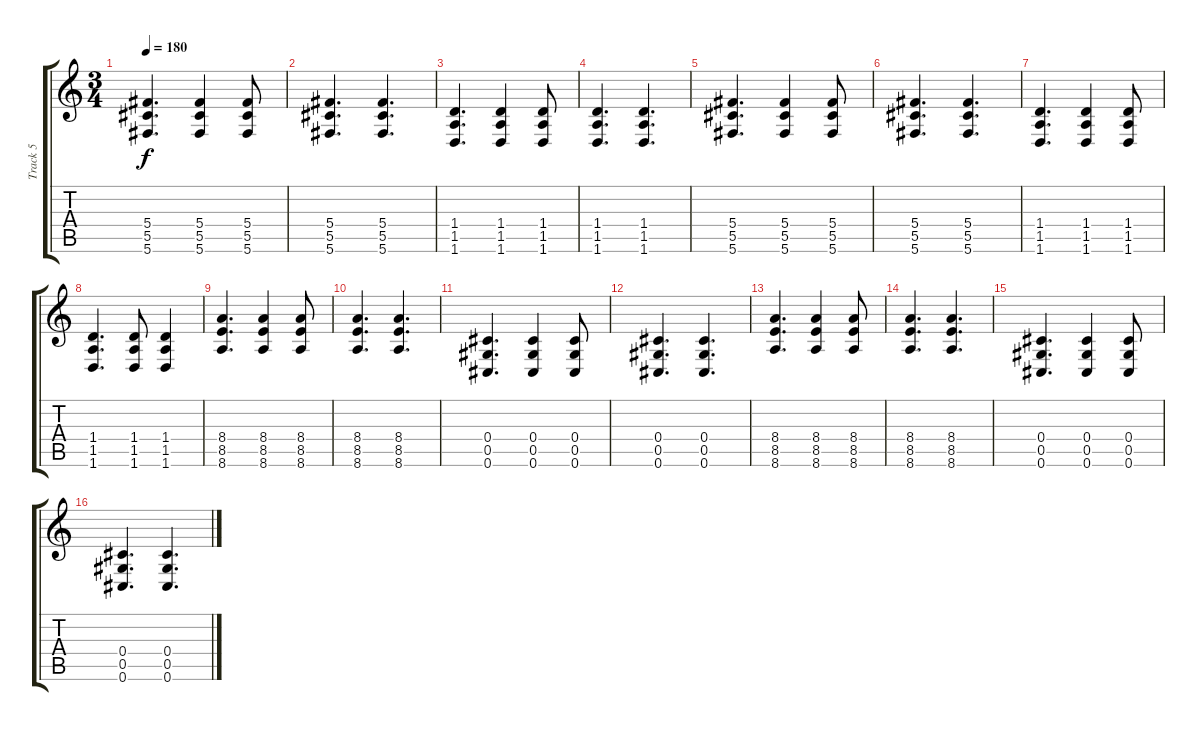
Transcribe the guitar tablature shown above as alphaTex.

\track ("Track 5" "Track 5") {instrument distortionguitar}
\staff {score tabs}
\tuning (Eb4 Bb3 Gb3 Db3 Ab2 Db2) {hide}
\ts (3 4)
\tempo 180
\clef g2
\ks c
(5.4 5.5 5.6).4{d dy f} (5.4 5.5 5.6).4 (5.4 5.5 5.6).8 |
(5.4 5.5 5.6).4{d} (5.4 5.5 5.6).4{d} |
(1.4 1.5 1.6).4{d} (1.4 1.5 1.6).4 (1.4 1.5 1.6).8 |
(1.4 1.5 1.6).4{d} (1.4 1.5 1.6).4{d} |
(5.4 5.5 5.6).4{d} (5.4 5.5 5.6).4 (5.4 5.5 5.6).8 |
(5.4 5.5 5.6).4{d} (5.4 5.5 5.6).4{d} |
(1.4 1.5 1.6).4{d} (1.4 1.5 1.6).4 (1.4 1.5 1.6).8 |
(1.4 1.5 1.6).4{d} (1.4 1.5 1.6).8 (1.4 1.5 1.6).4 |
(8.4 8.5 8.6).4{d} (8.4 8.5 8.6).4 (8.4 8.5 8.6).8 |
(8.4 8.5 8.6).4{d} (8.4 8.5 8.6).4{d} |
(0.4 0.5 0.6).4{d} (0.4 0.5 0.6).4 (0.4 0.5 0.6).8 |
(0.4 0.5 0.6).4{d} (0.4 0.5 0.6).4{d} |
(8.4 8.5 8.6).4{d} (8.4 8.5 8.6).4 (8.4 8.5 8.6).8 |
(8.4 8.5 8.6).4{d} (8.4 8.5 8.6).4{d} |
(0.4 0.5 0.6).4{d} (0.4 0.5 0.6).4 (0.4 0.5 0.6).8 |
(0.4 0.5 0.6).4{d} (0.4 0.5 0.6).4{d}
